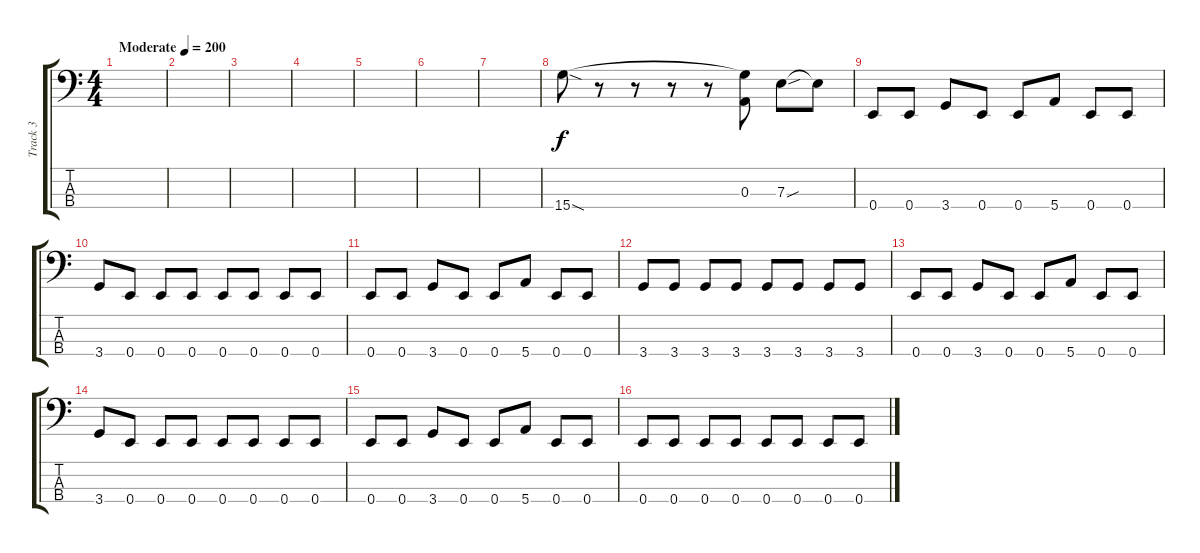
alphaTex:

\track ("Track 3" "Track 3") {instrument electricbassfinger}
\staff {score tabs}
\tuning (G2 D2 A1 E1) {hide}
\ts (4 4)
\tempo (200 "Moderate")
\clef f4
\ks c
|
|
|
|
|
|
|
15.4{sod}.8 r.8 r.8 r.8 r.8 (0.3 15.4{t}).8 7.3{sou}.8 7.3{t}.8 |
0.4.8 0.4.8 3.4.8 0.4.8 0.4.8 5.4.8 0.4.8 0.4.8 |
3.4.8 0.4.8 0.4.8 0.4.8 0.4.8 0.4.8 0.4.8 0.4.8 |
0.4.8 0.4.8 3.4.8 0.4.8 0.4.8 5.4.8 0.4.8 0.4.8 |
3.4.8 3.4.8 3.4.8 3.4.8 3.4.8 3.4.8 3.4.8 3.4.8 |
0.4.8 0.4.8 3.4.8 0.4.8 0.4.8 5.4.8 0.4.8 0.4.8 |
3.4.8 0.4.8 0.4.8 0.4.8 0.4.8 0.4.8 0.4.8 0.4.8 |
0.4.8 0.4.8 3.4.8 0.4.8 0.4.8 5.4.8 0.4.8 0.4.8 |
0.4.8 0.4.8 0.4.8 0.4.8 0.4.8 0.4.8 0.4.8 0.4.8
